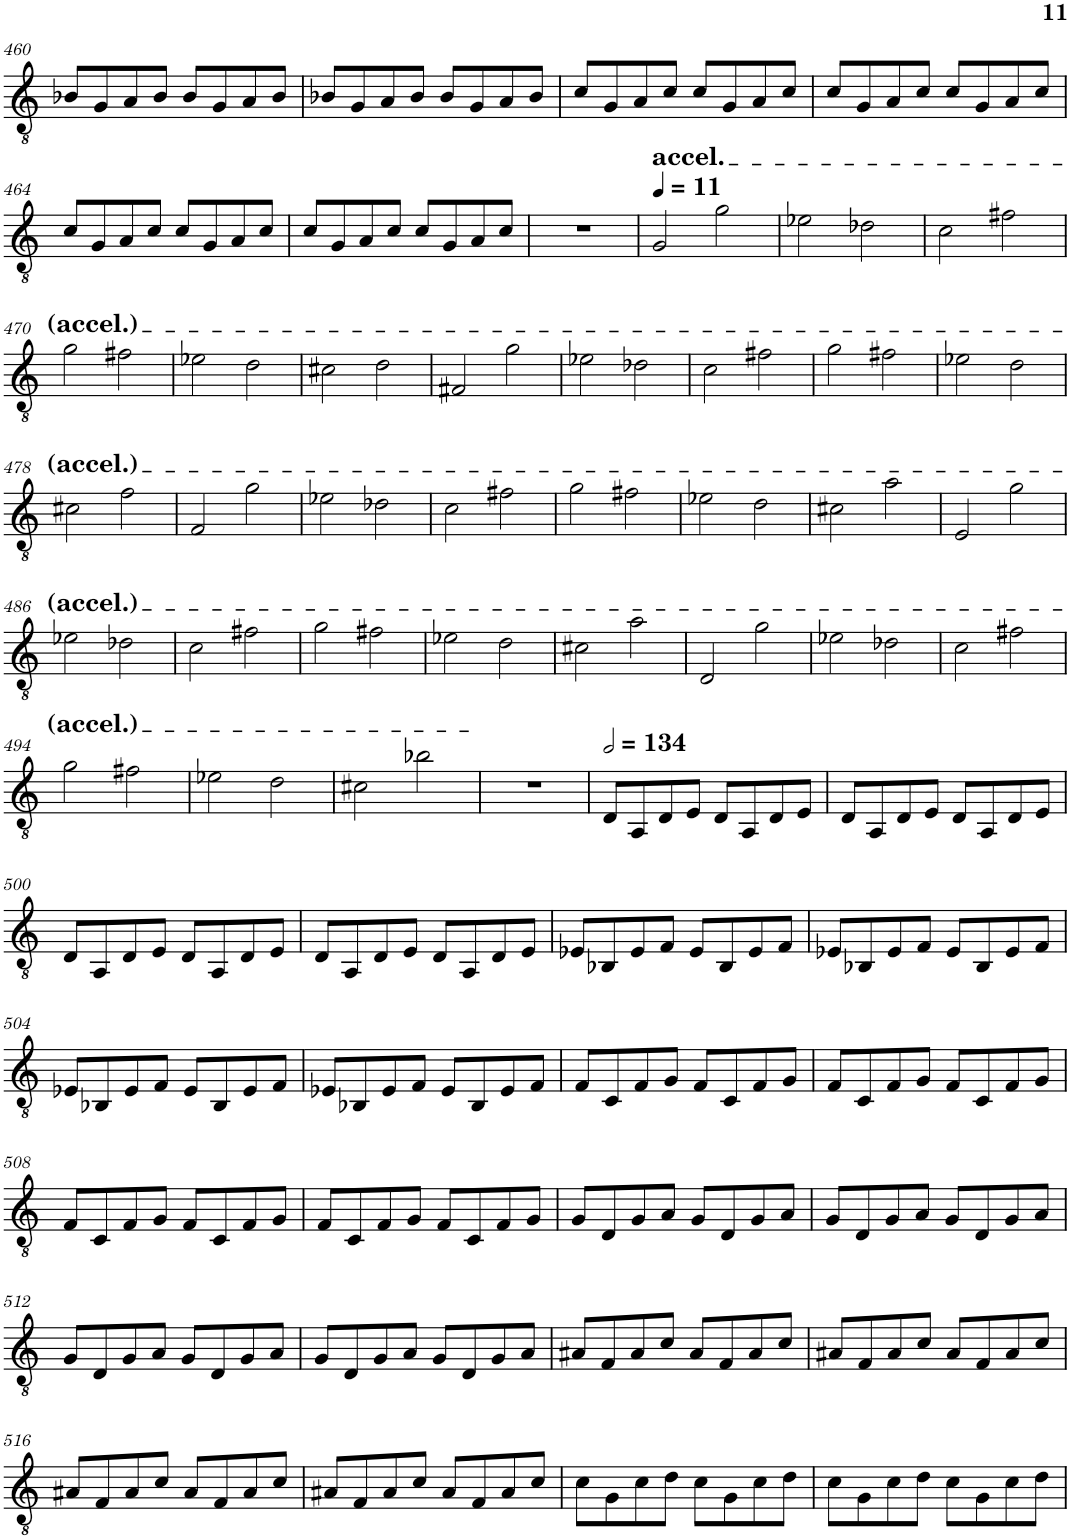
**kern
*part1
*staff1
*I"Guitarra Elétrica
*I'Guit. El.
!!LO:PB:g=z
*clefGv2
*k[]
*M4/4
=460
8B-X/L
8G/
8A/
8B-/J
8B-/L
8G/
8A/
8B-/J
=461
8B-X/L
8G/
8A/
8B-/J
8B-/L
8G/
8A/
8B-/J
=462
8c/L
8G/
8A/
8c/J
8c/L
8G/
8A/
8c/J
=463
8c/L
8G/
8A/
8c/J
8c/L
8G/
8A/
8c/J
!!LO:LB:g=z
=464
8c/L
8G/
8A/
8c/J
8c/L
8G/
8A/
8c/J
=465
8c/L
8G/
8A/
8c/J
8c/L
8G/
8A/
8c/J
=466
1r
=467
*MM11
!LO:TX:a:t=accel.
2G/
2g\
=468
2e-X\
2d-X\
=469
2c\
2f#X\
!!LO:LB:g=z
=470
2g\
2f#X\
=471
2e-X\
2d\
=472
2c#X\
2d\
=473
2F#X/
2g\
=474
2e-X\
2d-X\
=475
2c\
2f#X\
=476
2g\
2f#X\
=477
2e-X\
2d\
!!LO:LB:g=z
=478
2c#X\
2f\
=479
2F/
2g\
=480
2e-X\
2d-X\
=481
2c\
2f#X\
=482
2g\
2f#X\
=483
2e-X\
2d\
=484
2c#X\
2a\
=485
2E/
2g\
!!LO:LB:g=z
=486
2e-X\
2d-X\
=487
2c\
2f#X\
=488
2g\
2f#X\
=489
2e-X\
2d\
=490
2c#X\
2a\
=491
2D/
2g\
=492
2e-X\
2d-X\
=493
2c\
2f#X\
!!LO:LB:g=z
=494
2g\
2f#X\
=495
2e-X\
2d\
=496
2c#X\
2b-X\
=497
1r
=498
*MM268
8D/L
8AA/
8D/
8E/J
8D/L
8AA/
8D/
8E/J
=499
8D/L
8AA/
8D/
8E/J
8D/L
8AA/
8D/
8E/J
!!LO:LB:g=z
=500
8D/L
8AA/
8D/
8E/J
8D/L
8AA/
8D/
8E/J
=501
8D/L
8AA/
8D/
8E/J
8D/L
8AA/
8D/
8E/J
=502
8E-X/L
8BB-X/
8E-/
8F/J
8E-/L
8BB-/
8E-/
8F/J
=503
8E-X/L
8BB-X/
8E-/
8F/J
8E-/L
8BB-/
8E-/
8F/J
!!LO:LB:g=z
=504
8E-X/L
8BB-X/
8E-/
8F/J
8E-/L
8BB-/
8E-/
8F/J
=505
8E-X/L
8BB-X/
8E-/
8F/J
8E-/L
8BB-/
8E-/
8F/J
=506
8F/L
8C/
8F/
8G/J
8F/L
8C/
8F/
8G/J
=507
8F/L
8C/
8F/
8G/J
8F/L
8C/
8F/
8G/J
!!LO:LB:g=z
=508
8F/L
8C/
8F/
8G/J
8F/L
8C/
8F/
8G/J
=509
8F/L
8C/
8F/
8G/J
8F/L
8C/
8F/
8G/J
=510
8G/L
8D/
8G/
8A/J
8G/L
8D/
8G/
8A/J
=511
8G/L
8D/
8G/
8A/J
8G/L
8D/
8G/
8A/J
!!LO:LB:g=z
=512
8G/L
8D/
8G/
8A/J
8G/L
8D/
8G/
8A/J
=513
8G/L
8D/
8G/
8A/J
8G/L
8D/
8G/
8A/J
=514
8A#X/L
8F/
8A#/
8c/J
8A#/L
8F/
8A#/
8c/J
=515
8A#X/L
8F/
8A#/
8c/J
8A#/L
8F/
8A#/
8c/J
!!LO:LB:g=z
=516
8A#X/L
8F/
8A#/
8c/J
8A#/L
8F/
8A#/
8c/J
=517
8A#X/L
8F/
8A#/
8c/J
8A#/L
8F/
8A#/
8c/J
=518
8c\L
8G\
8c\
8d\J
8c\L
8G\
8c\
8d\J
=519
8c\L
8G\
8c\
8d\J
8c\L
8G\
8c\
8d\J
=
*-
